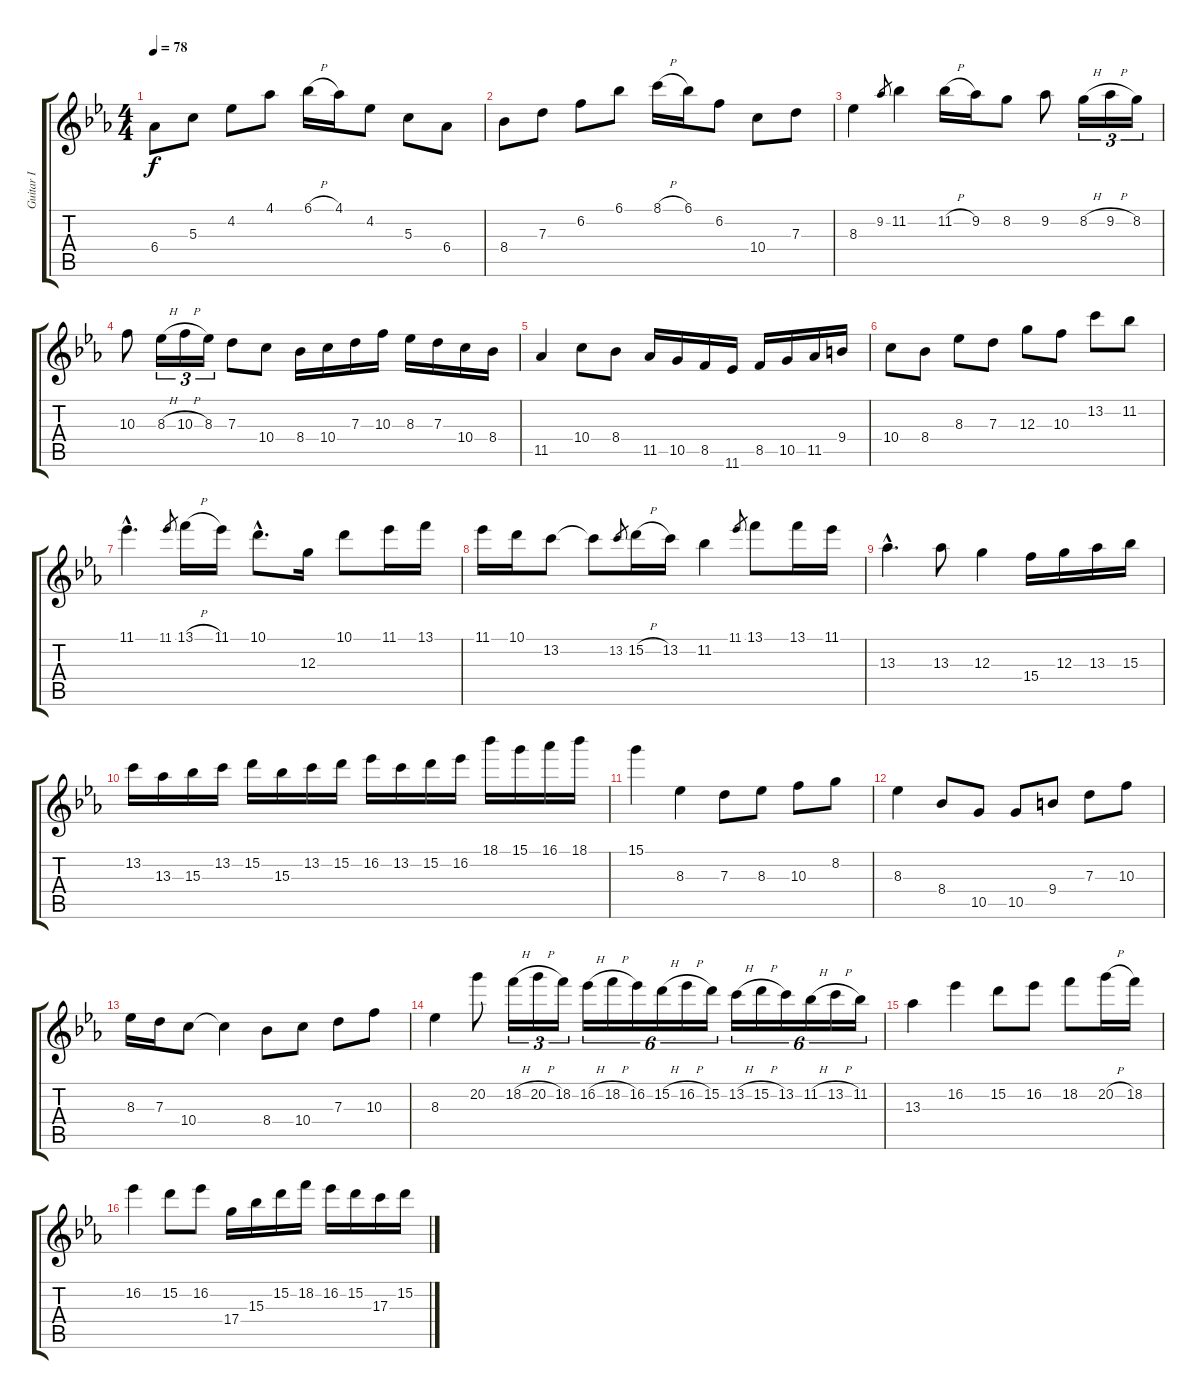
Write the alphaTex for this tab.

\track ("Guitar I" "Guitar I") {instrument electricguitarjazz}
\staff {score tabs}
\tuning (E4 B3 G3 D3 A2 E2) {hide}
\ts (4 4)
\tempo 78
\clef g2
\ks eb
6.4.8{dy f} 5.3.8 4.2.8 4.1.8 6.1{h}.16 4.1.16 4.2.8 5.3.8 6.4.8 |
8.4.8 7.3.8 6.2.8 6.1.8 8.1{h}.16 6.1.16 6.2.8 10.4.8{volume 13 instrument distortionguitar} 7.3.8 |
8.3.4 9.2.8{gr} 11.2.4 11.2{h}.16 9.2.16 8.2.8 9.2.8 8.2{h}.16{tu (3 2)} 9.2{h}.16{tu (3 2)} 8.2.16{tu (3 2)} |
10.3.8 8.3{h}.16{tu (3 2)} 10.3{h}.16{tu (3 2)} 8.3.16{tu (3 2)} 7.3.8 10.4.8 8.4.16 10.4.16 7.3.16 10.3.16 8.3.16 7.3.16 10.4.16 8.4.16 |
11.5.4 10.4.8 8.4.8 11.5.16 10.5.16 8.5.16 11.6.16 8.5.16 10.5.16 11.5.16 9.4.16 |
10.4.8 8.4.8 8.3.8 7.3.8 12.3.8 10.3.8 13.2.8 11.2.8 |
11.1{hac}.4{d} 11.1.8{gr} 13.1{h}.16 11.1.16 10.1{hac}.8{d} 12.3.16 10.1.8 11.1.16 13.1.16 |
11.1.16 10.1.16 13.2.8 13.2{t}.8 13.2.8{gr} 15.2{h}.16 13.2.16 11.2.4 11.1.8{gr} 13.1.8 13.1.16 11.1.16 |
13.3{hac}.4{d} 13.3.8 12.3.4 15.4.16 12.3.16 13.3.16 15.3.16 |
13.2.16 13.3.16 15.3.16 13.2.16 15.2.16 15.3.16 13.2.16 15.2.16 16.2.16 13.2.16 15.2.16 16.2.16 18.1.16 15.1.16 16.1.16 18.1.16 |
15.1.4 8.3.4 7.3.8 8.3.8 10.3.8 8.2.8 |
8.3.4 8.4.8 10.5.8 10.5.8 9.4.8 7.3.8 10.3.8 |
8.3.16 7.3.16 10.4.8 10.4{t}.4 8.4.8 10.4.8 7.3.8 10.3.8 |
8.3.4 20.2.8 18.2{h}.16{tu (3 2)} 20.2{h}.16{tu (3 2)} 18.2.16{tu (3 2)} 16.2{h}.16{tu (6 4)} 18.2{h}.16{tu (6 4)} 16.2.16{tu (6 4)} 15.2{h}.16{tu (6 4)} 16.2{h}.16{tu (6 4)} 15.2.16{tu (6 4)} 13.2{h}.16{tu (6 4)} 15.2{h}.16{tu (6 4)} 13.2.16{tu (6 4)} 11.2{h}.16{tu (6 4)} 13.2{h}.16{tu (6 4)} 11.2.16{tu (6 4)} |
13.3.4 16.2.4 15.2.8 16.2.8 18.2.8 20.2{h}.16 18.2.16 |
16.2.4 15.2.8 16.2.8 17.4.16 15.3.16 15.2.16 18.2.16 16.2.16 15.2.16 17.3.16 15.2.16
